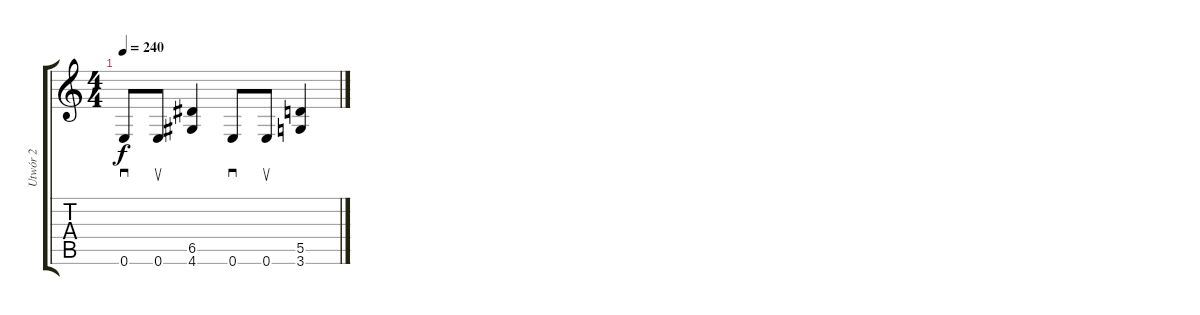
\track ("Utwór 2" "Utwór 2") {instrument overdrivenguitar}
\staff {score tabs}
\tuning (E4 B3 G3 D3 A2 E2) {hide}
\ts (4 4)
\tempo 240
\clef g2
\ks c
0.6.8{sd dy f} 0.6.8{su} (6.5 4.6).4 0.6.8{sd} 0.6.8{su} (5.5 3.6).4
